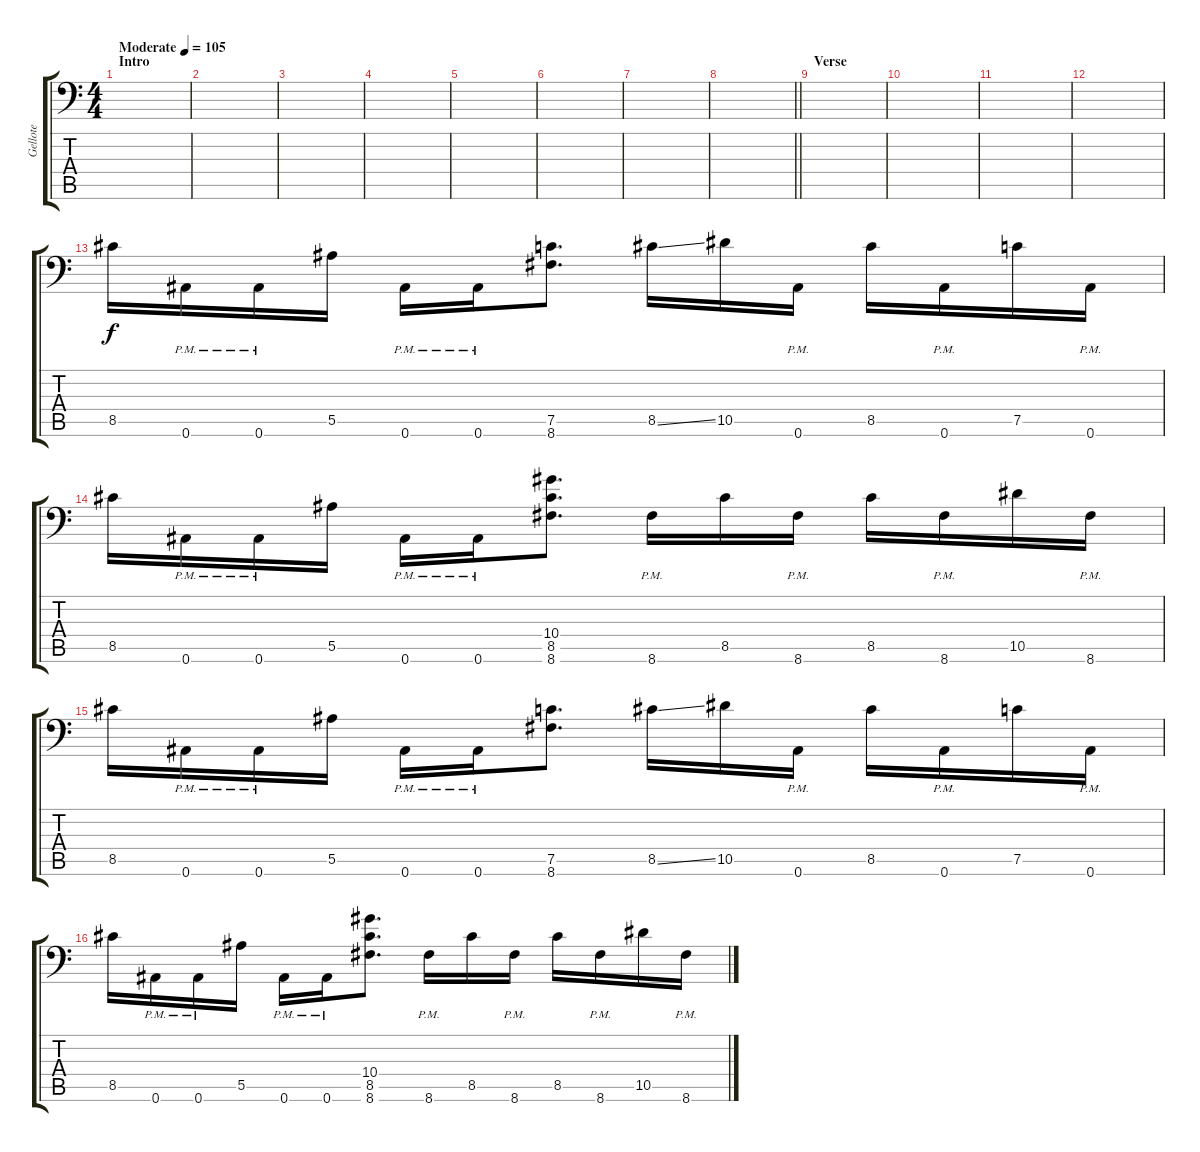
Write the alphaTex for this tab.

\track ("Gellote" "Gellote") {instrument distortionguitar}
\staff {score tabs}
\tuning (C4 G3 Eb3 Bb2 F2 Bb1) {hide}
\ts (4 4)
\section ("" "Intro")
\tempo (105 "Moderate")
\clef f4
\ks c
|
|
|
|
|
|
|
\barLineRight lightlight
|
\section ("" "Verse")
|
|
|
|
8.5.16 0.6{pm}.16 0.6{pm}.16 5.5.16 0.6{pm}.16 0.6{pm}.16 (7.5 8.6).8{d} 8.5{ss}.16 10.5.16 0.6{pm}.16 8.5.16 0.6{pm}.16 7.5.16 0.6{pm}.16 |
8.5.16 0.6{pm}.16 0.6{pm}.16 5.5.16 0.6{pm}.16 0.6{pm}.16 (10.4 8.5 8.6).8{d} 8.6{pm}.16 8.5.16 8.6{pm}.16 8.5.16 8.6{pm}.16 10.5.16 8.6{pm}.16 |
8.5.16 0.6{pm}.16 0.6{pm}.16 5.5.16 0.6{pm}.16 0.6{pm}.16 (7.5 8.6).8{d} 8.5{ss}.16 10.5.16 0.6{pm}.16 8.5.16 0.6{pm}.16 7.5.16 0.6{pm}.16 |
8.5.16 0.6{pm}.16 0.6{pm}.16 5.5.16 0.6{pm}.16 0.6{pm}.16 (10.4 8.5 8.6).8{d} 8.6{pm}.16 8.5.16 8.6{pm}.16 8.5.16 8.6{pm}.16 10.5.16 8.6{pm}.16
